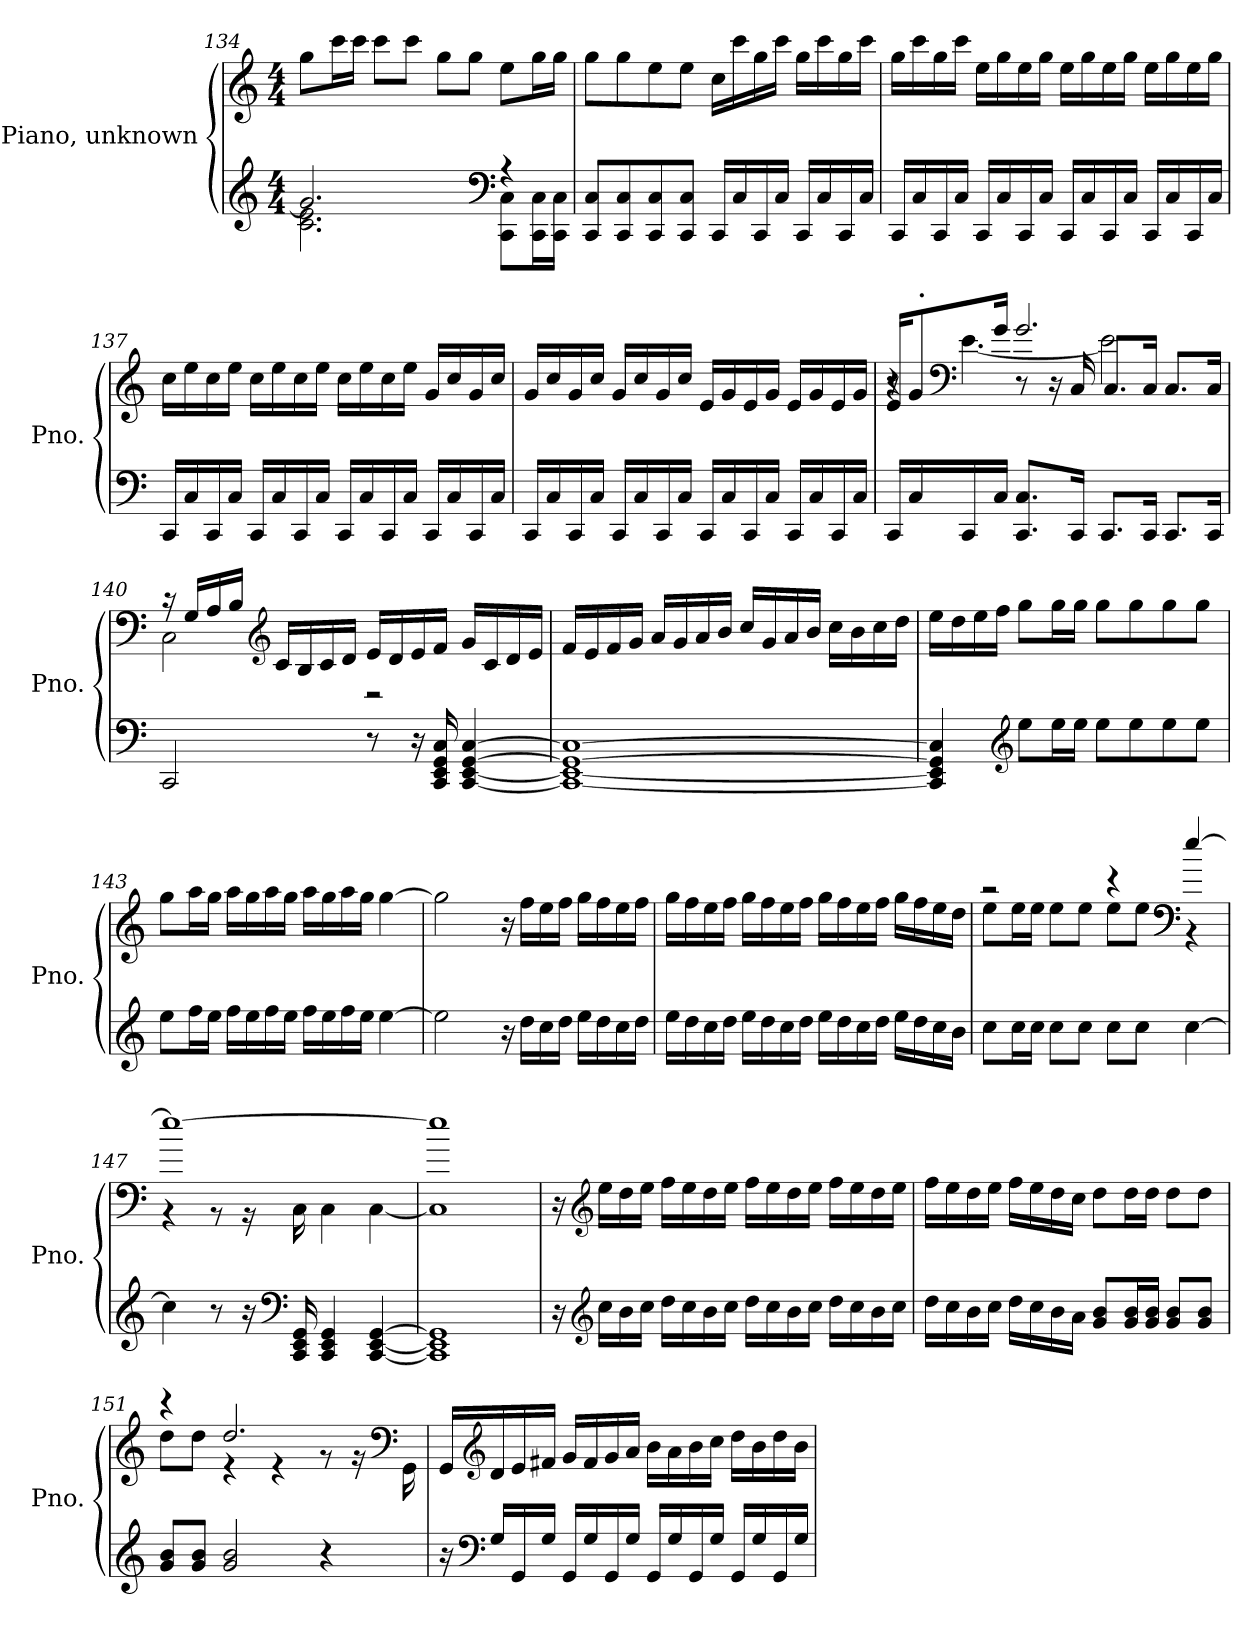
**kern	**kern
*part1	*part1
*staff2	*staff1
*I"Piano, unknown	*
*I'Pno.	*
!!LO:LB:g=z
*clefG2	*clefG2
*k[]	*k[]
*M4/4	*M4/4
=134	=134
*^	*
2.g/]	2.c\ 2.e\	8gg\L
.	.	16ccc\L
.	.	16ccc\JJ
.	.	8ccc\L
.	.	8ccc\J
.	.	8gg\L
.	.	8gg\J
*clefF4	*	*
4r	8CC\ 8C\L	8ee\L
.	16CC\ 16C\L	16gg\L
.	16CC\ 16C\JJ	16gg\JJ
*v	*v	*
=135	=135
8CC/ 8C/L	8gg\L
8CC/ 8C/	8gg\
8CC/ 8C/	8ee\
8CC/ 8C/J	8ee\J
16CC/LL	16cc\LL
16C/	16ccc\
16CC/	16gg\
16C/JJ	16ccc\JJ
16CC/LL	16gg\LL
16C/	16ccc\
16CC/	16gg\
16C/JJ	16ccc\JJ
=136	=136
16CC/LL	16gg\LL
16C/	16ccc\
16CC/	16gg\
16C/JJ	16ccc\JJ
16CC/LL	16ee\LL
16C/	16gg\
16CC/	16ee\
16C/JJ	16gg\JJ
16CC/LL	16ee\LL
16C/	16gg\
16CC/	16ee\
16C/JJ	16gg\JJ
16CC/LL	16ee\LL
16C/	16gg\
16CC/	16ee\
16C/JJ	16gg\JJ
!!LO:LB:g=z
=137	=137
16CC/LL	16cc\LL
16C/	16ee\
16CC/	16cc\
16C/JJ	16ee\JJ
16CC/LL	16cc\LL
16C/	16ee\
16CC/	16cc\
16C/JJ	16ee\JJ
16CC/LL	16cc\LL
16C/	16ee\
16CC/	16cc\
16C/JJ	16ee\JJ
16CC/LL	16g/LL
16C/	16cc/
16CC/	16g/
16C/JJ	16cc/JJ
=138	=138
16CC/LL	16g/LL
16C/	16cc/
16CC/	16g/
16C/JJ	16cc/JJ
16CC/LL	16g/LL
16C/	16cc/
16CC/	16g/
16C/JJ	16cc/JJ
16CC/LL	16e/LL
16C/	16g/
16CC/	16e/
16C/JJ	16g/JJ
16CC/LL	16e/LL
16C/	16g/
16CC/	16e/
16C/JJ	16g/JJ
!!LO:PB:g=z
=139	=139
*	*^
*	*	*^
16CC/LL	4r	8r	16e/KL
16C/	.	.	8g'/
*	*clefF4	*	*
16CC/	.	[4.e\	.
16C/JJ	.	.	16g/Jk
8.CC/ 8.C/L	2.g/	.	8r
.	.	.	16r
16CC/Jk	.	.	16C/
8.CC/L	.	2e\]	8.C/L
16CC/Jk	.	.	16C/Jk
8.CC/L	.	.	8.C/L
16CC/Jk	.	.	16C/Jk
*	*	*v	*v
=140	=140	=140
2CC/	16r	2C\
.	16G/LL	.
.	16A/	.
.	16B/JJ	.
*	*clefG2	*
.	16c/LL	.
.	16B/	.
.	16c/	.
.	16d/JJ	.
8r	16e/LL	2r
.	16d/	.
16r	16e/	.
16CC/ 16EE/ 16GG/ 16C/	16f/JJ	.
[4CC/ [4EE/ [4GG/ [4C/	16g/LL	.
.	16c/	.
.	16d/	.
.	16e/JJ	.
*	*v	*v
!!LO:LB:g=z
=141	=141
1CC_ 1EE_ 1GG_ 1C_	16f/LL
.	16e/
.	16f/
.	16g/JJ
.	16a/LL
.	16g/
.	16a/
.	16b/JJ
.	16cc/LL
.	16g/
.	16a/
.	16b/JJ
.	16cc\LL
.	16b\
.	16cc\
.	16dd\JJ
=142	=142
4CC/] 4EE/] 4GG/] 4C/]	16ee\LL
.	16dd\
.	16ee\
.	16ff\JJ
*clefG2	*
8ee\L	8gg\L
16ee\L	16gg\L
16ee\JJ	16gg\JJ
8ee\L	8gg\L
8ee\	8gg\
8ee\	8gg\
8ee\J	8gg\J
=143	=143
8ee\L	8gg\L
16ff\L	16aa\L
16ee\JJ	16gg\JJ
16ff\LL	16aa\LL
16ee\	16gg\
16ff\	16aa\
16ee\JJ	16gg\JJ
16ff\LL	16aa\LL
16ee\	16gg\
16ff\	16aa\
16ee\JJ	16gg\JJ
[4ee\	[4gg\
!!LO:LB:g=z
=144	=144
2ee\]	2gg\]
16r	16r
16dd\LL	16ff\LL
16cc\	16ee\
16dd\JJ	16ff\JJ
16ee\LL	16gg\LL
16dd\	16ff\
16cc\	16ee\
16dd\JJ	16ff\JJ
=145	=145
16ee\LL	16gg\LL
16dd\	16ff\
16cc\	16ee\
16dd\JJ	16ff\JJ
16ee\LL	16gg\LL
16dd\	16ff\
16cc\	16ee\
16dd\JJ	16ff\JJ
16ee\LL	16gg\LL
16dd\	16ff\
16cc\	16ee\
16dd\JJ	16ff\JJ
16ee\LL	16gg\LL
16dd\	16ff\
16cc\	16ee\
16b\JJ	16dd\JJ
=146	=146
*	*^
8cc\L	2r	8ee\L
16cc\L	.	16ee\L
16cc\JJ	.	16ee\JJ
8cc\L	.	8ee\L
8cc\J	.	8ee\J
8cc\L	4r	8ee\L
8cc\J	.	8ee\J
*	*clefF4	*
[4cc\	[4ee/	4r
=147	=147	=147
4cc\]	1ee_	4r
8r	.	8r
16r	.	16r
*clefF4	*	*
16CC/ 16EE/ 16GG/	.	16C\
4CC/ 4EE/ 4GG/	.	4C\
[4CC/ [4EE/ [4GG/	.	[4C\
!!LO:LB:g=z	!!
=148	=148	=148
1CC] 1EE] 1GG]	1ee]	1C]
*	*v	*v
=149	=149
16r	16r
*clefG2	*clefG2
16cc\LL	16ee\LL
16b\	16dd\
16cc\JJ	16ee\JJ
16dd\LL	16ff\LL
16cc\	16ee\
16b\	16dd\
16cc\JJ	16ee\JJ
16dd\LL	16ff\LL
16cc\	16ee\
16b\	16dd\
16cc\JJ	16ee\JJ
16dd\LL	16ff\LL
16cc\	16ee\
16b\	16dd\
16cc\JJ	16ee\JJ
=150	=150
16dd\LL	16ff\LL
16cc\	16ee\
16b\	16dd\
16cc\JJ	16ee\JJ
16dd\LL	16ff\LL
16cc\	16ee\
16b\	16dd\
16a\JJ	16cc\JJ
8g/ 8b/L	8dd\L
16g/ 16b/L	16dd\L
16g/ 16b/JJ	16dd\JJ
8g/ 8b/L	8dd\L
8g/ 8b/J	8dd\J
=151	=151
*	*^
8g/ 8b/L	4r	8dd\L
8g/ 8b/J	.	8dd\J
2g/ 2b/	2.dd/	4r
.	.	4r
4r	.	8r
.	.	16r
*	*clefF4	*
.	.	16GG\
*	*v	*v
!!LO:LB:g=z
=152	=152
16r	16GG/LL
*clefF4	*clefG2
16G/LL	16d/
16GG/	16e/
16G/JJ	16f#X/JJ
16GG/LL	16g/LL
16G/	16f#/
16GG/	16g/
16G/JJ	16a/JJ
16GG/LL	16b\LL
16G/	16a\
16GG/	16b\
16G/JJ	16cc\JJ
16GG/LL	16dd\LL
16G/	16b\
16GG/	16dd\
16G/JJ	16b\JJ
=	=
*-	*-
